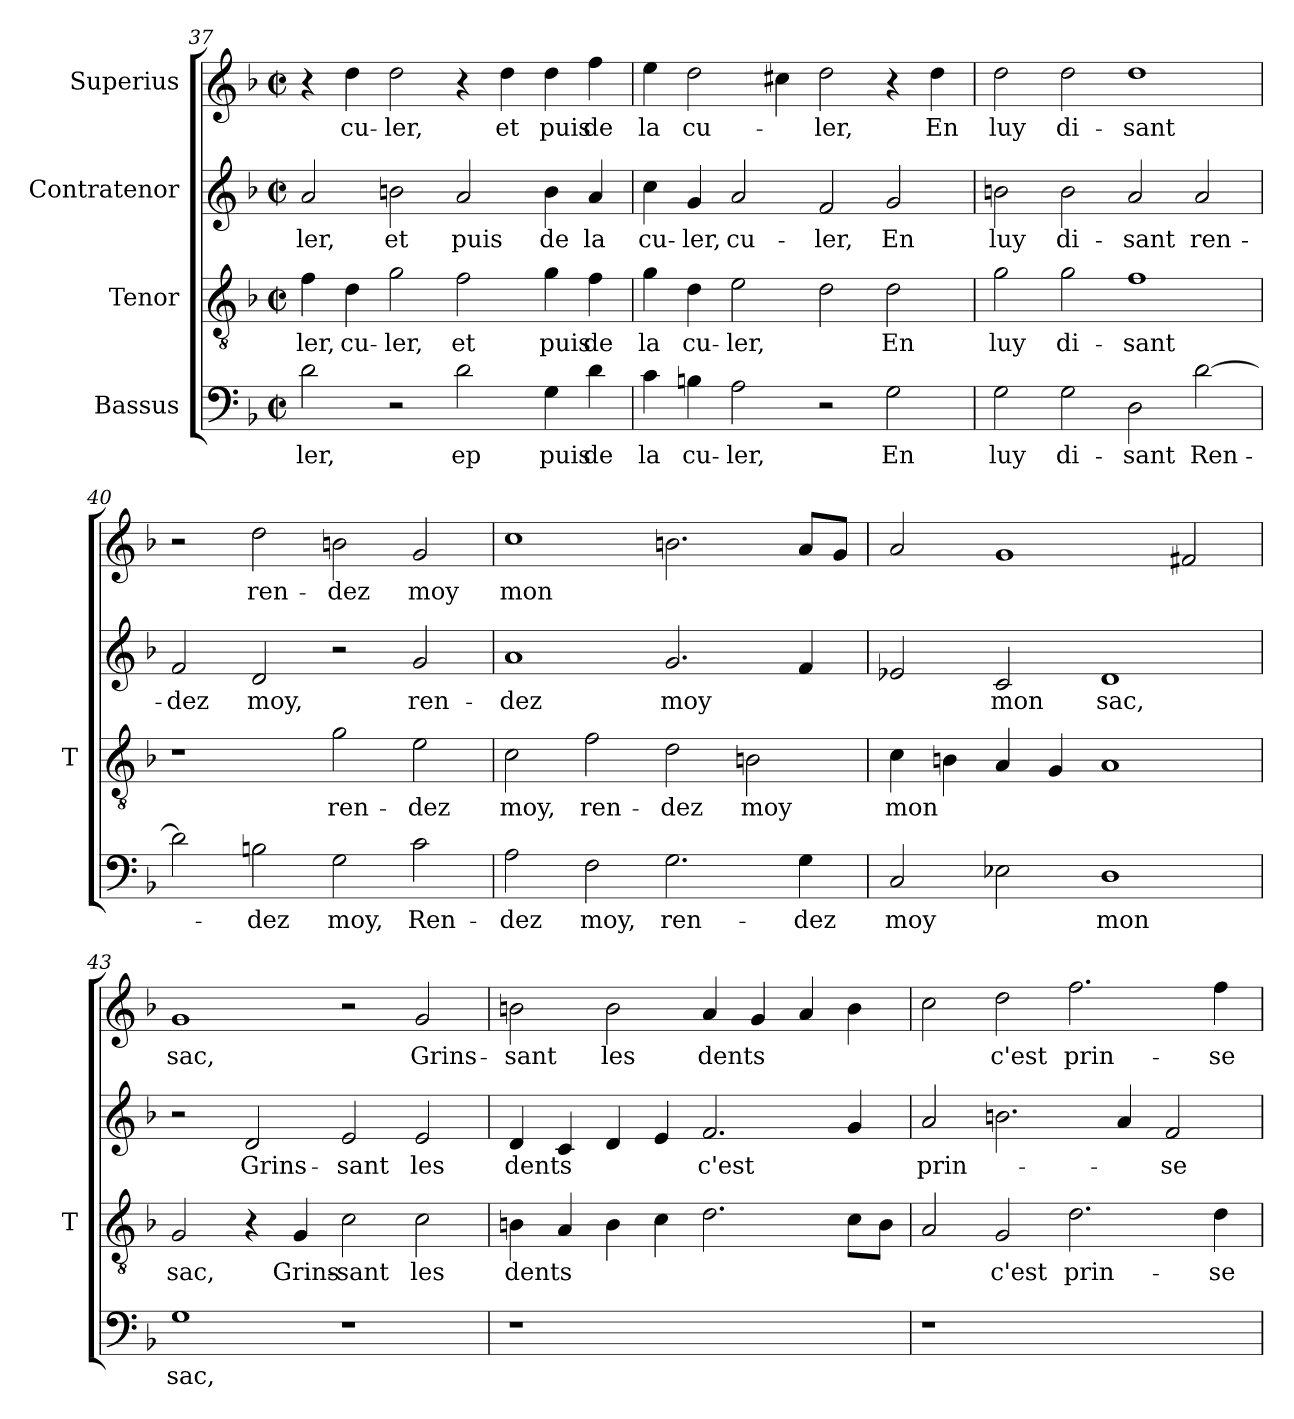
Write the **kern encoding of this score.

**kern	**text	**kern	**text	**kern	**text	**kern	**text
*part4	*part4	*part3	*part3	*part2	*part2	*part1	*part1
*staff4	*staff4	*staff3	*staff3	*staff2	*staff2	*staff1	*staff1
*I"Bassus	*	*I"Tenor	*	*I"Contratenor	*	*I"Superius	*
*	*	*I'T	*	*	*	*	*
!!LO:PB:g=z
*clefF4	*	*clefGv2	*	*clefG2	*	*clefG2	*
*k[b-]	*	*k[b-]	*	*k[b-]	*	*k[b-]	*
*F:	*	*F:	*	*F:	*	*F:	*
*M2/2	*	*M2/2	*	*M2/2	*	*M2/2	*
*met(c|)	*	*met(c|)	*	*met(c|)	*	*met(c|)	*
=37	=37	=37	=37	=37	=37	=37	=37
2d	-ler,	4f	-ler,	2a	-ler,	4r	.
.	.	4d	cu-	.	.	4dd	cu-
2r	.	2g	-ler,	2b	-et	2dd	-ler,
2d	-ep	2f	-et	2a	-puis	4r	.
.	.	.	.	.	.	4dd	-et
4G	-puis	4g	-puis	4b	-de	4dd	-puis
4d	-de	4f	-de	4a	-la	4ff	-de
=38	=38	=38	=38	=38	=38	=38	=38
4c	-la	4g	-la	4cc	cu-	4ee	-la
4B	cu-	4d	cu-	4g	-ler,	2dd	cu-
2A	-ler,	2e	-ler,	2a	cu-	.	.
.	.	.	.	.	.	4cc#X	.
2r	.	2d	.	2f	-ler,	2dd	-ler,
2G	-En	2d	-En	2g	-En	4r	.
.	.	.	.	.	.	4dd	-En
=39	=39	=39	=39	=39	=39	=39	=39
2G	-luy	2g	-luy	2b	-luy	2dd	-luy
2G	di-	2g	di-	2b	di-	2dd	di-
2D	-sant	1f	-sant	2a	-sant	1dd	-sant
[2d	Ren-	.	.	2a	ren-	.	.
=40	=40	=40	=40	=40	=40	=40	=40
2d]	.	1r	.	2f	-dez	2r	.
2B	-dez	.	.	2d	-moy,	2dd	ren-
2G	-moy,	2g	ren-	2r	.	2b	-dez
2c	Ren-	2e	-dez	2g	ren-	2g	-moy
!!LO:LB:g=z
=41	=41	=41	=41	=41	=41	=41	=41
2A	-dez	2c	-moy,	1a	-dez	1cc	-mon
2F	-moy,	2f	ren-	.	.	.	.
2.G	ren-	2d	-dez	2.g	-moy	2.b	.
.	.	2B	-moy	.	.	.	.
4G	-dez	.	.	4f	.	8aL	.
.	.	.	.	.	.	8gJ	.
=42	=42	=42	=42	=42	=42	=42	=42
2C	-moy	4c	-mon	2e-X	.	2a	.
.	.	4B	.	.	.	.	.
2E-X	.	4A	.	2c	-mon	1g	.
.	.	4G	.	.	.	.	.
1D	-mon	1A	.	1d	-sac,	.	.
.	.	.	.	.	.	2f#X	.
=43	=43	=43	=43	=43	=43	=43	=43
1G	-sac,	2G	-sac,	2r	.	1g	-sac,
.	.	4r	.	2d	Grins-	.	.
.	.	4G	Grins-	.	.	.	.
1r	.	2c	-sant	2e	-sant	2r	.
.	.	2c	-les	2e	-les	2g	Grins-
!!LO:LB:g=z
=44	=44	=44	=44	=44	=44	=44	=44
1r	.	4B	-dents	4d	-dents	2b	-sant
.	.	4A	.	4c	.	.	.
.	.	4B	.	4d	.	2b	-les
.	.	4c	.	4e	.	.	.
1ryy	.	2.d	.	2.f	-c'est	4a	-dents
.	.	.	.	.	.	4g	.
.	.	.	.	.	.	4a	.
.	.	8cL	.	4g	.	4b	.
.	.	8BJ	.	.	.	.	.
=45	=45	=45	=45	=45	=45	=45	=45
1r	.	2A	.	2a	prin-	2cc	.
.	.	2G	-c'est	2.b	.	2dd	-c'est
1ryy	.	2.d	prin-	.	.	2.ff	prin-
.	.	.	.	4a	.	.	.
.	.	.	.	2f	-se	.	.
.	.	4d	-se	.	.	4ff	-se
=	=	=	=	=	=	=	=
*-	*-	*-	*-	*-	*-	*-	*-
